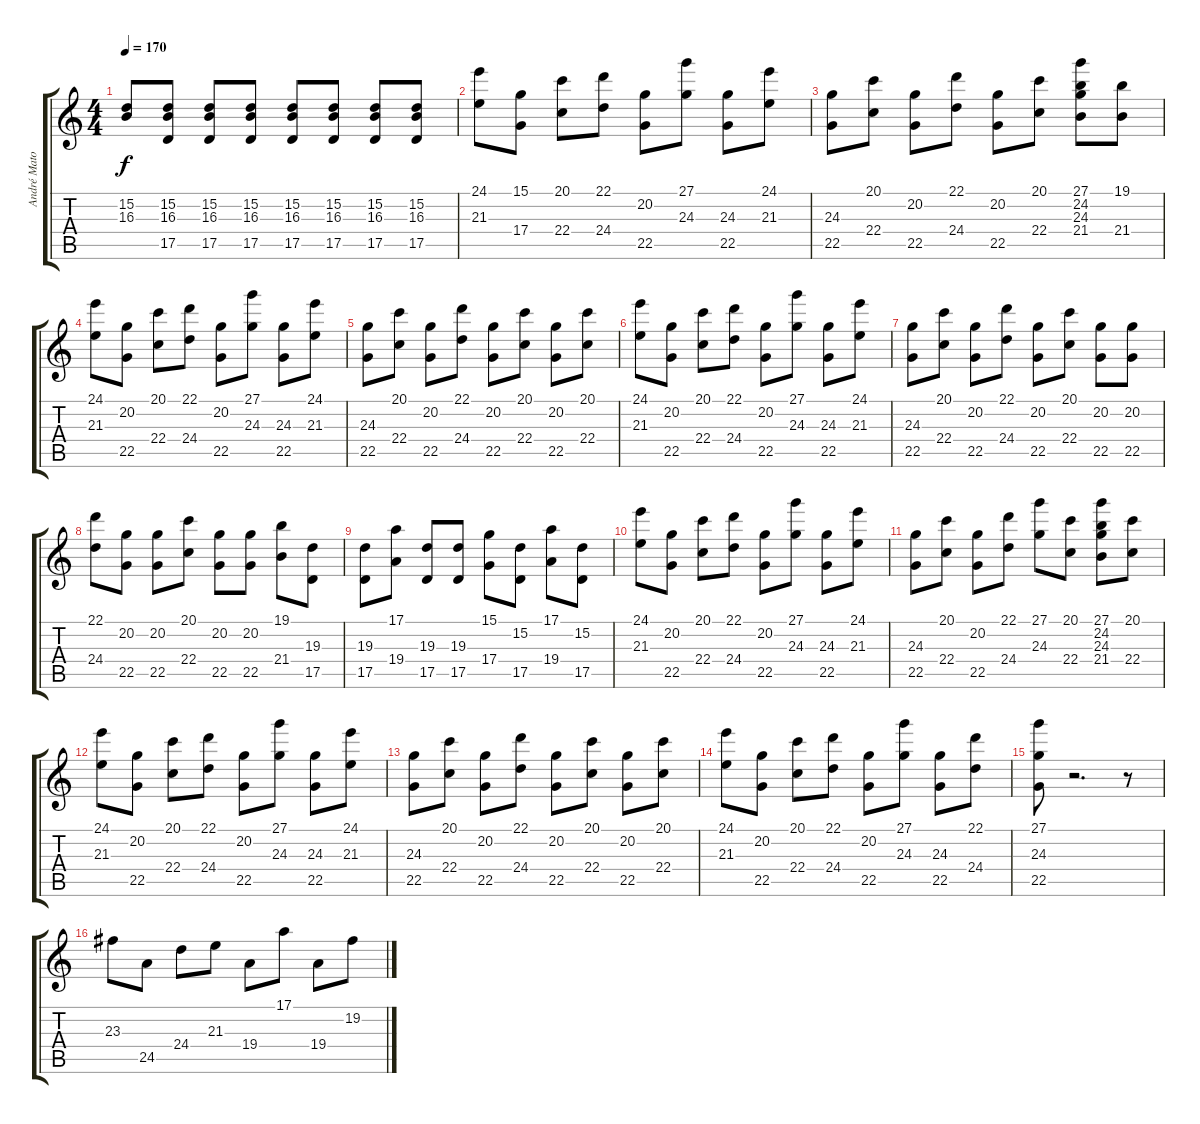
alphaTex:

\track ("André Matos (Teclado)" "André Mato") {instrument stringensemble1}
\staff {score tabs}
\tuning (E4 B3 G3 D3 A2 E2) {hide}
\ts (4 4)
\tempo 170
\clef g2
\ks c
(15.2 16.3).8{dy f} (15.2 16.3 17.5).8 (15.2 16.3 17.5).8 (15.2 16.3 17.5).8 (15.2 16.3 17.5).8 (15.2 16.3 17.5).8 (15.2 16.3 17.5).8 (15.2 16.3 17.5).8 |
(24.1 21.3).8 (15.1 17.4).8 (20.1 22.4).8 (22.1 24.4).8 (20.2 22.5).8 (27.1 24.3).8 (24.3 22.5).8 (24.1 21.3).8 |
(24.3 22.5).8 (20.1 22.4).8 (20.2 22.5).8 (22.1 24.4).8 (20.2 22.5).8 (20.1 22.4).8 (27.1 24.2 24.3 21.4).8 (19.1 21.4).8 |
(24.1 21.3).8 (20.2 22.5).8 (20.1 22.4).8 (22.1 24.4).8 (20.2 22.5).8 (27.1 24.3).8 (24.3 22.5).8 (24.1 21.3).8 |
(24.3 22.5).8 (20.1 22.4).8 (20.2 22.5).8 (22.1 24.4).8 (20.2 22.5).8 (20.1 22.4).8 (20.2 22.5).8 (20.1 22.4).8 |
(24.1 21.3).8 (20.2 22.5).8 (20.1 22.4).8 (22.1 24.4).8 (20.2 22.5).8 (27.1 24.3).8 (24.3 22.5).8 (24.1 21.3).8 |
(24.3 22.5).8 (20.1 22.4).8 (20.2 22.5).8 (22.1 24.4).8 (20.2 22.5).8 (20.1 22.4).8 (20.2 22.5).8 (20.2 22.5).8 |
(22.1 24.4).8 (20.2 22.5).8 (20.2 22.5).8 (20.1 22.4).8 (20.2 22.5).8 (20.2 22.5).8 (19.1 21.4).8 (19.3 17.5).8 |
(19.3 17.5).8 (17.1 19.4).8 (19.3 17.5).8 (19.3 17.5).8 (15.1 17.4).8 (15.2 17.5).8 (17.1 19.4).8 (15.2 17.5).8 |
(24.1 21.3).8 (20.2 22.5).8 (20.1 22.4).8 (22.1 24.4).8 (20.2 22.5).8 (27.1 24.3).8 (24.3 22.5).8 (24.1 21.3).8 |
(24.3 22.5).8 (20.1 22.4).8 (20.2 22.5).8 (22.1 24.4).8 (27.1 24.3).8 (20.1 22.4).8 (27.1 24.2 24.3 21.4).8 (20.1 22.4).8 |
(24.1 21.3).8 (20.2 22.5).8 (20.1 22.4).8 (22.1 24.4).8 (20.2 22.5).8 (27.1 24.3).8 (24.3 22.5).8 (24.1 21.3).8 |
(24.3 22.5).8 (20.1 22.4).8 (20.2 22.5).8 (22.1 24.4).8 (20.2 22.5).8 (20.1 22.4).8 (20.2 22.5).8 (20.1 22.4).8 |
(24.1 21.3).8 (20.2 22.5).8 (20.1 22.4).8 (22.1 24.4).8 (20.2 22.5).8 (27.1 24.3).8 (24.3 22.5).8 (22.1 24.4).8 |
(27.1 24.3 22.5).8 r.2{d} r.8 |
23.3.8 24.5.8 24.4.8 21.3.8 19.4.8 17.1.8 19.4.8 19.2.8
